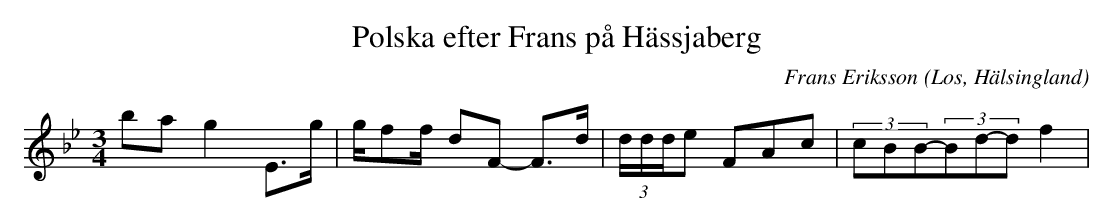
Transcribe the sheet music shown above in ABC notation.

X:1
T:Polska efter Frans på Hässjaberg
O:Los, Hälsingland
M:3/4
C:Frans Eriksson
K:Bb
ba g2 E>g |g/ff/- dF- F>d|(3d/d/d/e FAc |(3cBB-(3Bd-d f2|
